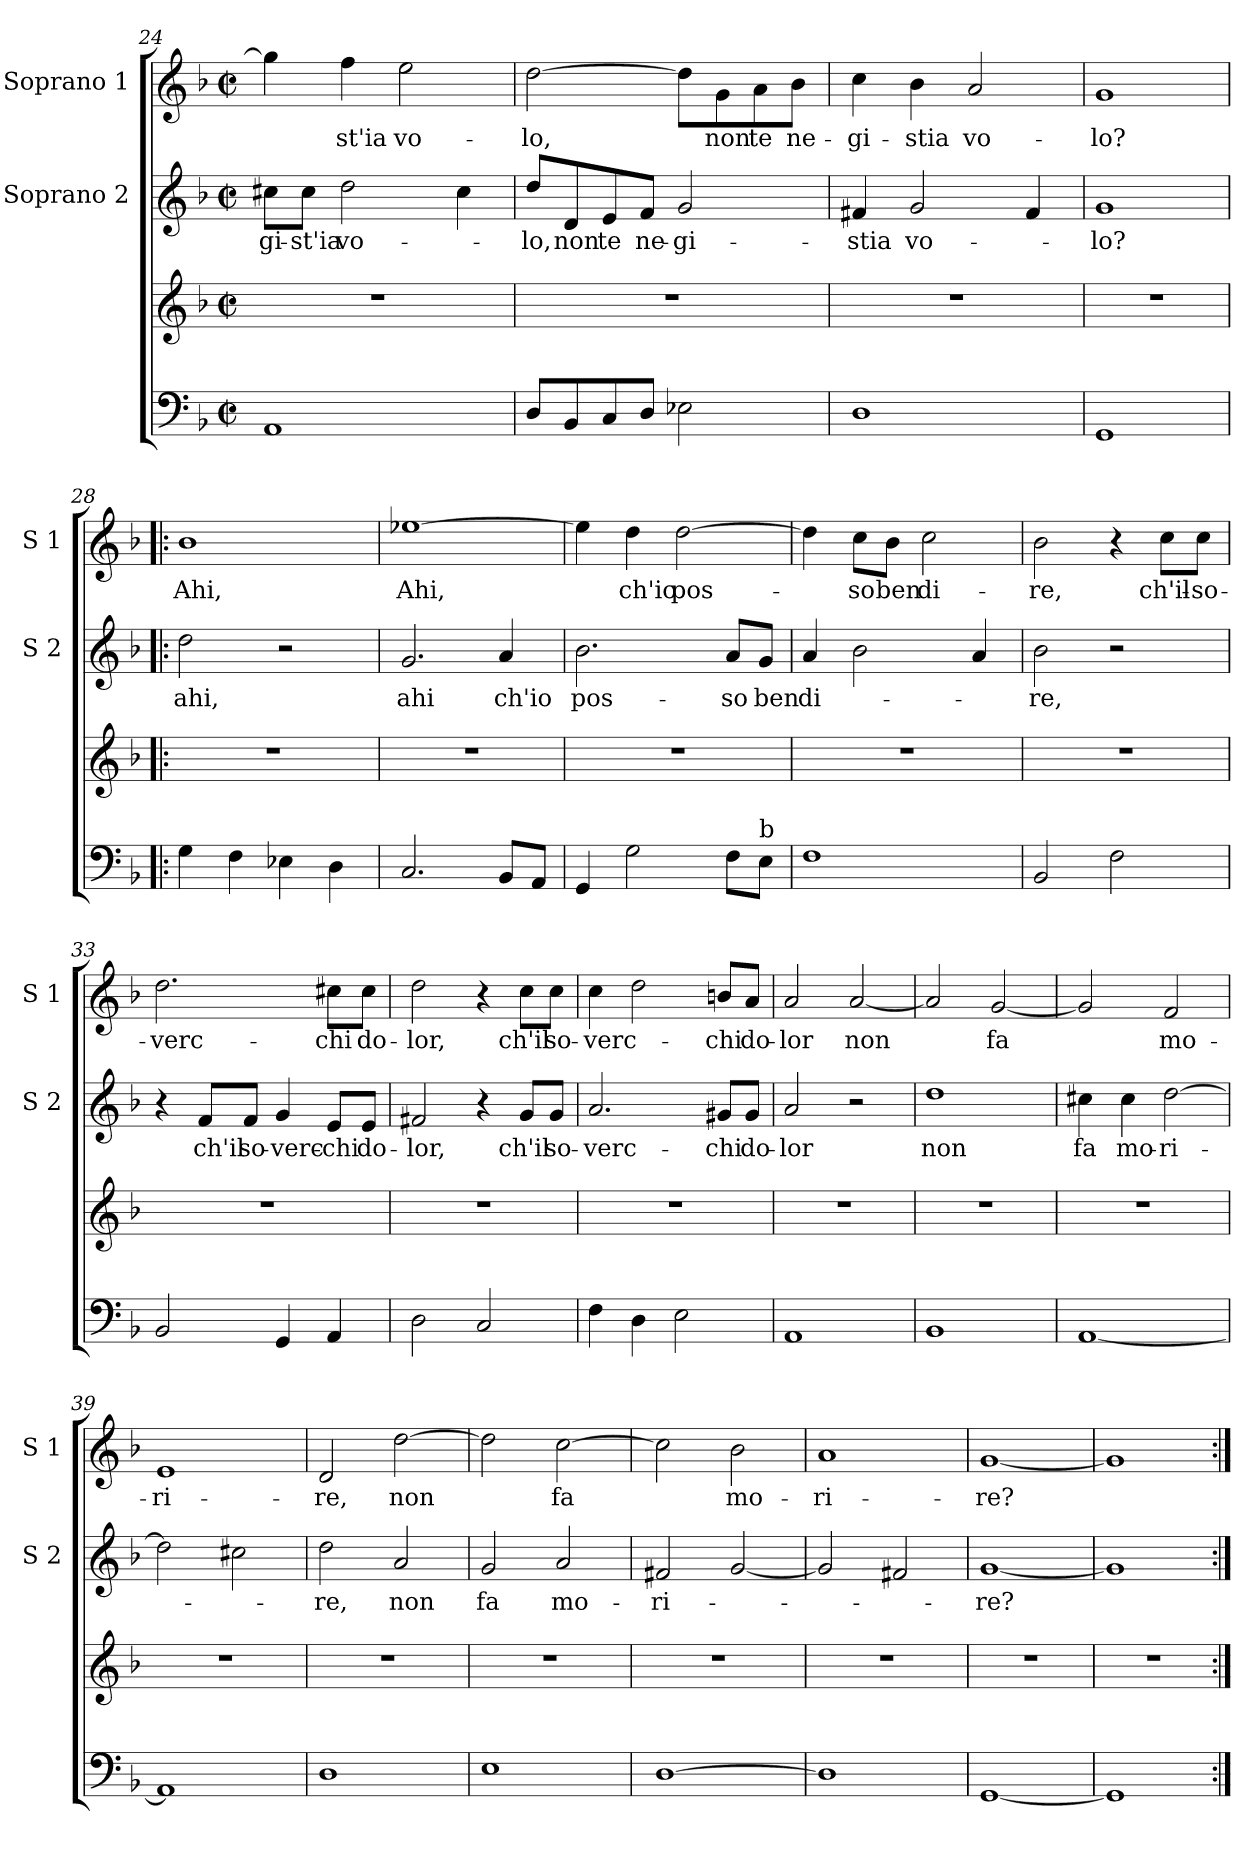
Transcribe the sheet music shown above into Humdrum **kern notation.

**kern	**kern	**kern	**text	**kern	**text
*part3	*part3	*part2	*part2	*part1	*part1
*staff4	*staff3	*staff2	*staff2	*staff1	*staff1
*	*	*I"Soprano 2	*	*I"Soprano 1	*
*	*	*I'S 2	*	*I'S 1	*
*clefF4	*clefG2	*clefG2	*	*clefG2	*
*k[b-]	*k[b-]	*k[b-]	*	*k[b-]	*
*F:	*F:	*F:	*	*F:	*
*M2/2	*M2/2	*M2/2	*	*M2/2	*
*met(c|)	*met(c|)	*met(c|)	*	*met(c|)	*
=24	=24	=24	=24	=24	=24
!	!	!	!LO:LY:b	!	!
1AA	1r	8cc#X\L	-gi-	4gg\]	.
!	!	!	!LO:LY:b	!	!
.	.	8cc#\J	-st'ia	.	.
!	!	!	!LO:LY:b	!	!LO:LY:b
.	.	2dd\	vo-	4ff\	-st'ia
!	!	!	!	!	!LO:LY:b
.	.	.	.	2ee\	vo-
.	.	4cc#\	.	.	.
=25	=25	=25	=25	=25	=25
!	!	!	!LO:LY:b	!	!LO:LY:b
8D/L	1r	8dd/L	-lo,	[2dd\	-lo,
!	!	!	!LO:LY:b	!	!
8BB-/	.	8d/	non	.	.
!	!	!	!LO:LY:b	!	!
8C/	.	8e/	te	.	.
!	!	!	!LO:LY:b	!	!
8D/J	.	8f/J	ne-	.	.
!	!	!	!LO:LY:b	!	!
2E-X\	.	2g/	-gi-	8dd\L]	.
!	!	!	!	!	!LO:LY:b
.	.	.	.	8g\	non
!	!	!	!	!	!LO:LY:b
.	.	.	.	8a\	te
!	!	!	!	!	!LO:LY:b
.	.	.	.	8b-\J	ne-
=26	=26	=26	=26	=26	=26
!	!	!	!LO:LY:b	!	!LO:LY:b
1D	1r	4f#X/	-stia	4cc\	-gi-
!	!	!	!LO:LY:b	!	!LO:LY:b
.	.	2g/	vo-	4b-\	-stia
!	!	!	!	!	!LO:LY:b
.	.	.	.	2a/	vo-
.	.	4f#/	.	.	.
=27	=27	=27	=27	=27	=27
!	!	!	!LO:LY:b	!	!LO:LY:b
1GG	1r	1g	-lo?	1g	-lo?
!!LO:LB:g=z
=28!|:	=28!|:	=28!|:	=28!|:	=28!|:	=28!|:
!	!	!	!LO:LY:b	!	!LO:LY:b
4G\	1r	2dd\	ahi,	1b-	Ahi,
4F\	.	.	.	.	.
4E-X\	.	2r	.	.	.
4D\	.	.	.	.	.
=29	=29	=29	=29	=29	=29
!	!	!	!LO:LY:b	!	!LO:LY:b
2.C/	1r	2.g/	ahi	[1ee-X	Ahi,
!	!	!	!LO:LY:b	!	!
8BB-/L	.	4a/	ch'io	.	.
8AA/J	.	.	.	.	.
=30	=30	=30	=30	=30	=30
!	!	!	!LO:LY:b	!	!
4GG/	1r	2.b-\	pos-	4ee-\]	.
!	!	!	!	!	!LO:LY:b
2G\	.	.	.	4dd\	ch'io
!	!	!	!	!	!LO:LY:b
.	.	.	.	[2dd\	pos-
!	!	!	!LO:LY:b	!	!
8F\L	.	8a/L	-so	.	.
!LO:TX:a:t=b	!	!	!	!	!
!	!	!	!LO:LY:b	!	!
8E\J	.	8g/J	ben	.	.
=31	=31	=31	=31	=31	=31
!	!	!	!LO:LY:b	!	!
1F	1r	4a/	di-	4dd\]	.
!	!	!	!	!	!LO:LY:b
.	.	2b-\	.	8cc\L	-so
!	!	!	!	!	!LO:LY:b
.	.	.	.	8b-\J	ben
!	!	!	!	!	!LO:LY:b
.	.	.	.	2cc\	di-
.	.	4a/	.	.	.
=32	=32	=32	=32	=32	=32
!	!	!	!LO:LY:b	!	!LO:LY:b
2BB-/	1r	2b-\	-re,	2b-\	-re,
2F\	.	2r	.	4r	.
!	!	!	!	!	!LO:LY:b
.	.	.	.	8cc\L	ch'il-
!	!	!	!	!	!LO:LY:b
.	.	.	.	8cc\J	-so-
=33	=33	=33	=33	=33	=33
!	!	!	!	!	!LO:LY:b
2BB-/	1r	4r	.	2.dd\	-verc-
!	!	!	!LO:LY:b	!	!
.	.	8f/L	ch'il	.	.
!	!	!	!LO:LY:b	!	!
.	.	8f/J	so-	.	.
!	!	!	!LO:LY:b	!	!
4GG/	.	4g/	-verc-	.	.
!	!	!	!LO:LY:b	!	!LO:LY:b
4AA/	.	8e/L	-chi	8cc#X\L	-chi
!	!	!	!LO:LY:b	!	!LO:LY:b
.	.	8e/J	do-	8cc#\J	do-
!!LO:PB:g=z
=34	=34	=34	=34	=34	=34
!	!	!	!LO:LY:b	!	!LO:LY:b
2D\	1r	2f#X/	-lor,	2dd\	-lor,
2C/	.	4r	.	4r	.
!	!	!	!LO:LY:b	!	!LO:LY:b
.	.	8g/L	ch'il	8cc\L	ch'il
!	!	!	!LO:LY:b	!	!LO:LY:b
.	.	8g/J	so-	8cc\J	so-
=35	=35	=35	=35	=35	=35
!	!	!	!LO:LY:b	!	!LO:LY:b
4F\	1r	2.a/	-verc-	4cc\	-verc-
4D\	.	.	.	2dd\	.
2E\	.	.	.	.	.
!	!	!	!LO:LY:b	!	!LO:LY:b
.	.	8g#X/L	-chi	8bn/L	-chi
!	!	!	!LO:LY:b	!	!LO:LY:b
.	.	8g#/J	do-	8a/J	do-
=36	=36	=36	=36	=36	=36
!	!	!	!LO:LY:b	!	!LO:LY:b
1AA	1r	2a/	-lor	2a/	-lor
!	!	!	!	!	!LO:LY:b
.	.	2r	.	[2a/	non
=37	=37	=37	=37	=37	=37
!	!	!	!LO:LY:b	!	!
1BB-	1r	1dd	non	2a/]	.
!	!	!	!	!	!LO:LY:b
.	.	.	.	[2g/	fa
=38	=38	=38	=38	=38	=38
!	!	!	!LO:LY:b	!	!
[1AA	1r	4cc#X\	fa	2g/]	.
!	!	!	!LO:LY:b	!	!
.	.	4cc#\	mo-	.	.
!	!	!	!LO:LY:b	!	!LO:LY:b
.	.	[2dd\	-ri-	2f/	mo-
=39	=39	=39	=39	=39	=39
!	!	!	!	!	!LO:LY:b
1AA]	1r	2dd\]	.	1e	-ri-
.	.	2cc#X\	.	.	.
!!LO:LB:g=z
=40	=40	=40	=40	=40	=40
!	!	!	!LO:LY:b	!	!LO:LY:b
1D	1r	2dd\	-re,	2d/	-re,
!	!	!	!LO:LY:b	!	!LO:LY:b
.	.	2a/	non	[2dd\	non
=41	=41	=41	=41	=41	=41
!	!	!	!LO:LY:b	!	!
1E	1r	2g/	fa	2dd\]	.
!	!	!	!LO:LY:b	!	!LO:LY:b
.	.	2a/	mo-	[2cc\	fa
=42	=42	=42	=42	=42	=42
!	!	!	!LO:LY:b	!	!
[1D	1r	2f#X/	-ri-	2cc\]	.
!	!	!	!	!	!LO:LY:b
.	.	[2g/	.	2b-\	mo-
=43	=43	=43	=43	=43	=43
!	!	!	!	!	!LO:LY:b
1D]	1r	2g/]	.	1a	-ri-
.	.	2f#X/	.	.	.
=44	=44	=44	=44	=44	=44
!	!	!	!LO:LY:b	!	!LO:LY:b
[1GG	1r	[1g	-re?	[1g	-re?
=45	=45	=45	=45	=45	=45
1GG]	1r	1g]	.	1g]	.
=:|!	=:|!	=:|!	=:|!	=:|!	=:|!
*-	*-	*-	*-	*-	*-
